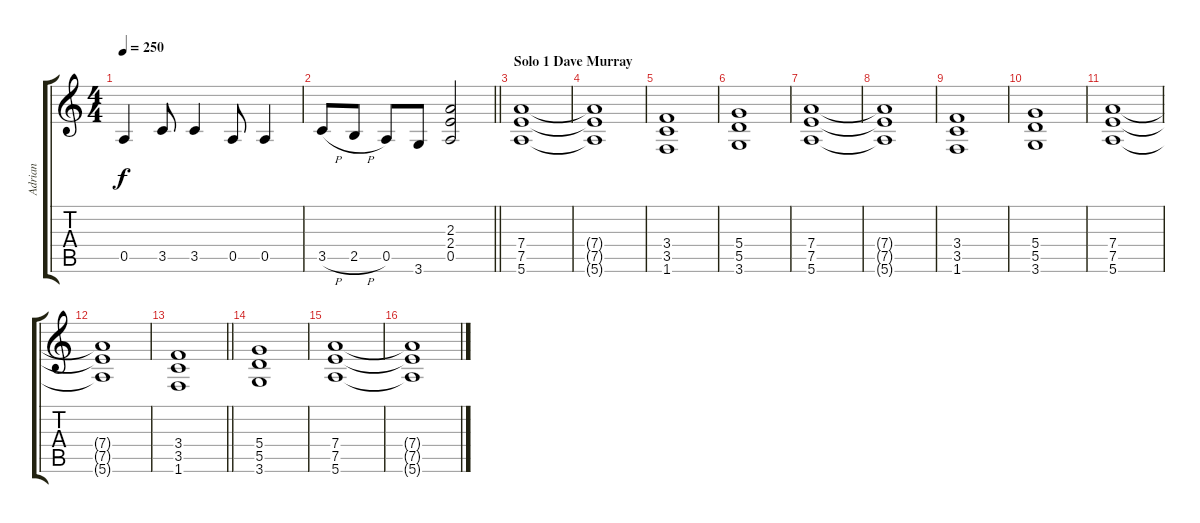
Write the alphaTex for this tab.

\track ("Adrian" "Adrian") {instrument distortionguitar}
\staff {score tabs}
\tuning (E4 B3 G3 D3 A2 E2) {hide}
\ts (4 4)
\tempo 250
\clef g2
\ks c
0.5.4{dy f} 3.5.8 3.5.4 0.5.8 0.5.4 |
\barLineRight lightlight
3.5{h}.8 2.5{h}.8 0.5.8 3.6.8 (2.3 2.4 0.5).2 |
\section ("" "Solo 1 Dave Murray")
(7.4 7.5 5.6).1{volume 12} |
(7.4{t} 7.5{t} 5.6{t}).1 |
(3.4 3.5 1.6).1 |
(5.4 5.5 3.6).1 |
(7.4 7.5 5.6).1 |
(7.4{t} 7.5{t} 5.6{t}).1 |
(3.4 3.5 1.6).1 |
(5.4 5.5 3.6).1 |
(7.4 7.5 5.6).1 |
(7.4{t} 7.5{t} 5.6{t}).1 |
\barLineRight lightlight
(3.4 3.5 1.6).1 |
(5.4 5.5 3.6).1 |
(7.4 7.5 5.6).1 |
(7.4{t} 7.5{t} 5.6{t}).1
